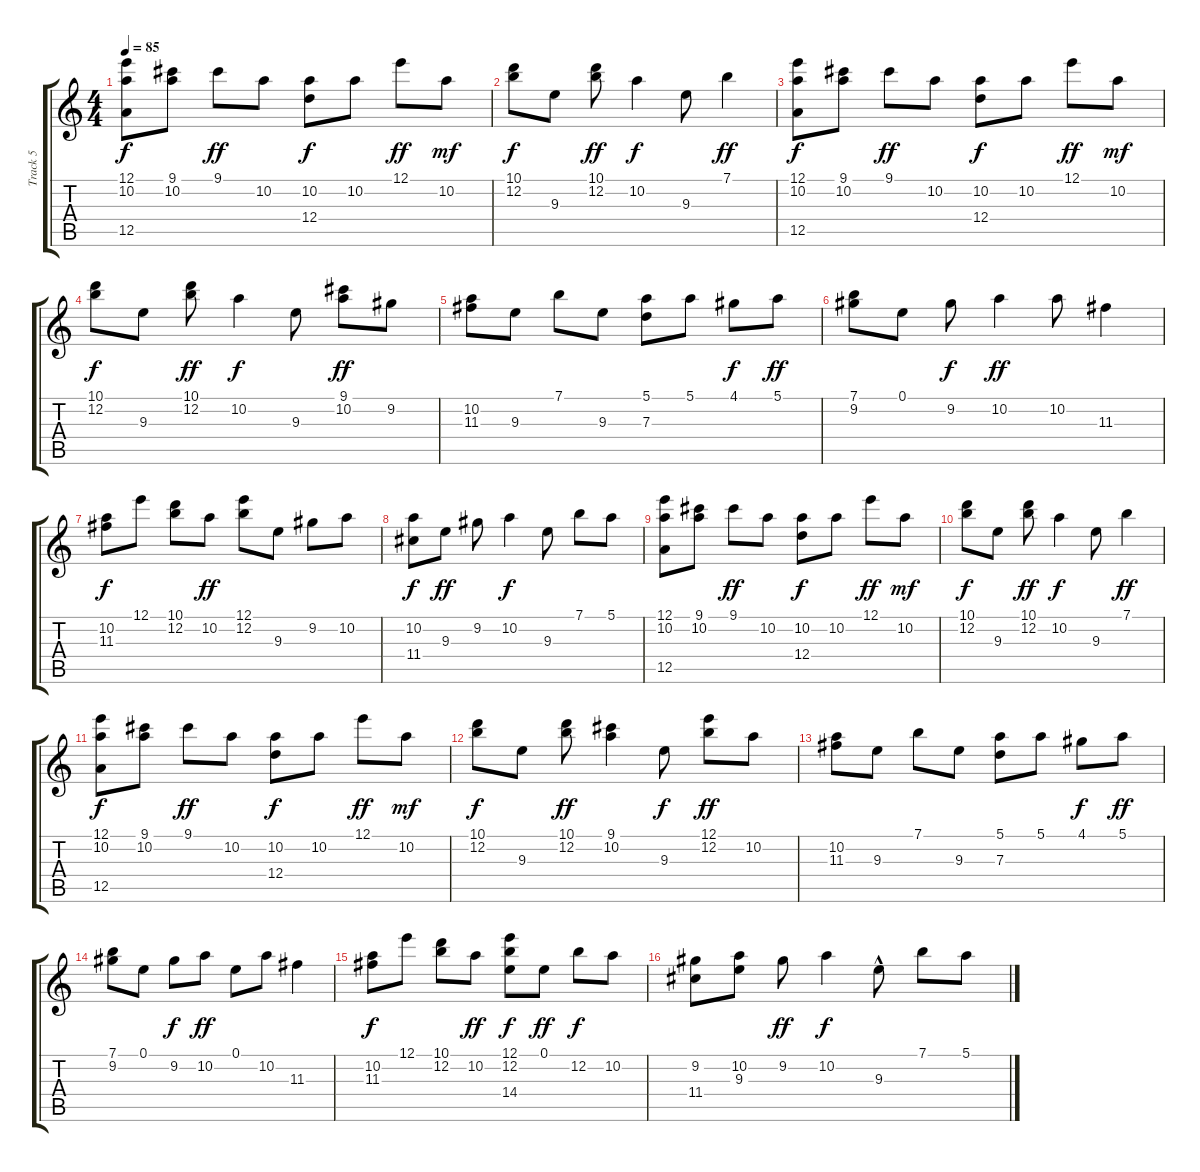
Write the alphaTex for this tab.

\track ("Track 5" "Track 5") {instrument acousticguitarsteel}
\staff {score tabs}
\tuning (E4 B3 G3 D3 A2 E2) {hide}
\ts (4 4)
\tempo 85
\clef g2
\ks c
(12.1 10.2 12.5).8{dy f instrument acousticguitarsteel} (9.1 10.2).8 9.1.8{dy ff} 10.2.8 (10.2 12.4).8{dy f} 10.2.8 12.1.8{dy ff} 10.2.8{dy mf} |
(10.1 12.2).8{dy f} 9.3.8 (10.1 12.2).8{dy ff} 10.2.4{dy f} 9.3.8 7.1.4{dy ff} |
(12.1 10.2 12.5).8{dy f} (9.1 10.2).8 9.1.8{dy ff} 10.2.8 (10.2 12.4).8{dy f} 10.2.8 12.1.8{dy ff} 10.2.8{dy mf} |
(10.1 12.2).8{dy f} 9.3.8 (10.1 12.2).8{dy ff} 10.2.4{dy f} 9.3.8 (9.1 10.2).8{dy ff} 9.2.8 |
(10.2 11.3).8 9.3.8 7.1.8 9.3.8 (5.1 7.3).8 5.1.8 4.1.8{dy f} 5.1.8{dy ff} |
(7.1 9.2).8 0.1.8 9.2.8{dy f} 10.2.4{dy ff} 10.2.8 11.3.4 |
(10.2 11.3).8{dy f} 12.1.8 (10.1 12.2).8 10.2.8{dy ff} (12.1 12.2).8 9.3.8 9.2.8 10.2.8 |
(10.2 11.4).8{dy f} 9.3.8{dy ff} 9.2.8 10.2.4{dy f} 9.3.8 7.1.8 5.1.8 |
(12.1 10.2 12.5).8 (9.1 10.2).8 9.1.8{dy ff} 10.2.8 (10.2 12.4).8{dy f} 10.2.8 12.1.8{dy ff} 10.2.8{dy mf} |
(10.1 12.2).8{dy f} 9.3.8 (10.1 12.2).8{dy ff} 10.2.4{dy f} 9.3.8 7.1.4{dy ff} |
(12.1 10.2 12.5).8{dy f} (9.1 10.2).8 9.1.8{dy ff} 10.2.8 (10.2 12.4).8{dy f} 10.2.8 12.1.8{dy ff} 10.2.8{dy mf} |
(10.1 12.2).8{dy f} 9.3.8 (10.1 12.2).8{dy ff} (9.1 10.2).4 9.3.8{dy f} (12.1 12.2).8{dy ff} 10.2.8 |
(10.2 11.3).8 9.3.8 7.1.8 9.3.8 (5.1 7.3).8 5.1.8 4.1.8{dy f} 5.1.8{dy ff} |
(7.1 9.2).8 0.1.8 9.2.8{dy f} 10.2.8{dy ff} 0.1.8 10.2.8 11.3.4 |
(10.2 11.3).8{dy f} 12.1.8 (10.1 12.2).8 10.2.8{dy ff} (12.1 12.2 14.4).8{dy f} 0.1.8{dy ff} 12.2.8{dy f} 10.2.8 |
(9.2 11.4).8 (10.2 9.3).8 9.2.8{dy ff} 10.2.4{dy f} 9.3{hac}.8 7.1.8 5.1.8
